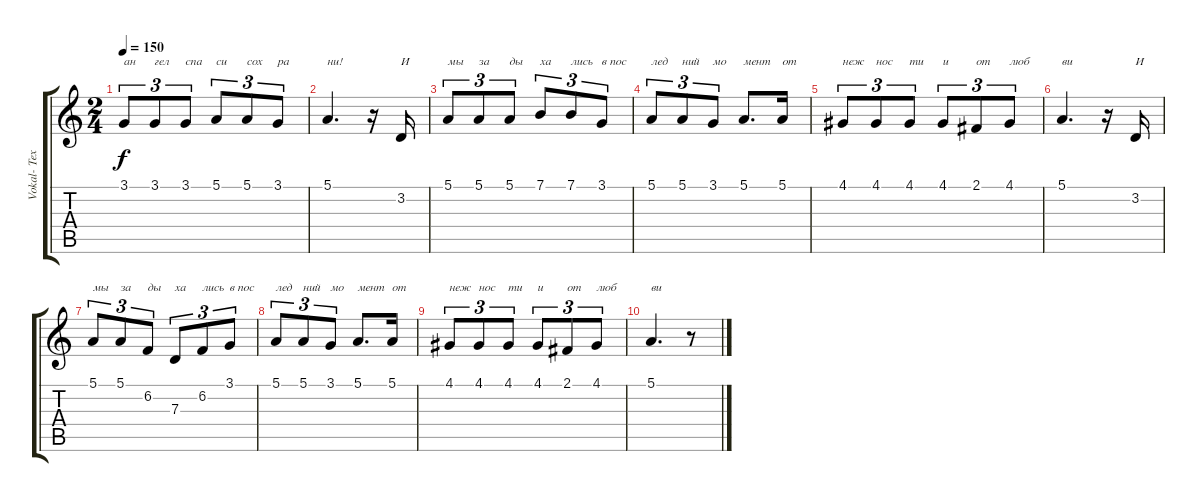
\track ("Vokal- Text" "Vokal- Tex") {instrument lead5charang}
\staff {score tabs}
\tuning (E4 B3 G3 D3 A2 E2) {hide}
\ts (2 4)
\tempo 150
\clef g2
\ks aminor
3.1.8{tu (3 2) txt "ан" dy f} 3.1.8{tu (3 2) txt "гел"} 3.1.8{tu (3 2) txt "спа"} 5.1.8{tu (3 2) txt "си"} 5.1.8{tu (3 2) txt "сох"} 3.1.8{tu (3 2) txt "ра"} |
5.1.4{d txt "ни!"} r.16 3.2.16{txt "И"} |
5.1.8{tu (3 2) txt "мы"} 5.1.8{tu (3 2) txt "за"} 5.1.8{tu (3 2) txt "ды"} 7.1.8{tu (3 2) txt "ха"} 7.1.8{tu (3 2) txt "лись"} 3.1.8{tu (3 2) txt "в пос"} |
5.1.8{tu (3 2) txt "лед"} 5.1.8{tu (3 2) txt "ний"} 3.1.8{tu (3 2) txt "мо"} 5.1.8{d txt "мент"} 5.1.16{txt "от"} |
4.1.8{tu (3 2) txt "неж"} 4.1.8{tu (3 2) txt "нос"} 4.1.8{tu (3 2) txt "ти"} 4.1.8{tu (3 2) txt "и"} 2.1.8{tu (3 2) txt "от"} 4.1.8{tu (3 2) txt "люб"} |
5.1.4{d txt "ви"} r.16 3.2.16{txt "И"} |
5.1.8{tu (3 2) txt "мы"} 5.1.8{tu (3 2) txt "за"} 6.2.8{tu (3 2) txt "ды"} 7.3.8{tu (3 2) txt "ха"} 6.2.8{tu (3 2) txt "лись"} 3.1.8{tu (3 2) txt "в пос"} |
5.1.8{tu (3 2) txt "лед"} 5.1.8{tu (3 2) txt "ний"} 3.1.8{tu (3 2) txt "мо"} 5.1.8{d txt "мент"} 5.1.16{txt "от"} |
4.1.8{tu (3 2) txt "неж"} 4.1.8{tu (3 2) txt "нос"} 4.1.8{tu (3 2) txt "ти"} 4.1.8{tu (3 2) txt "и"} 2.1.8{tu (3 2) txt "от"} 4.1.8{tu (3 2) txt "люб"} |
5.1.4{d txt "ви"} r.8
